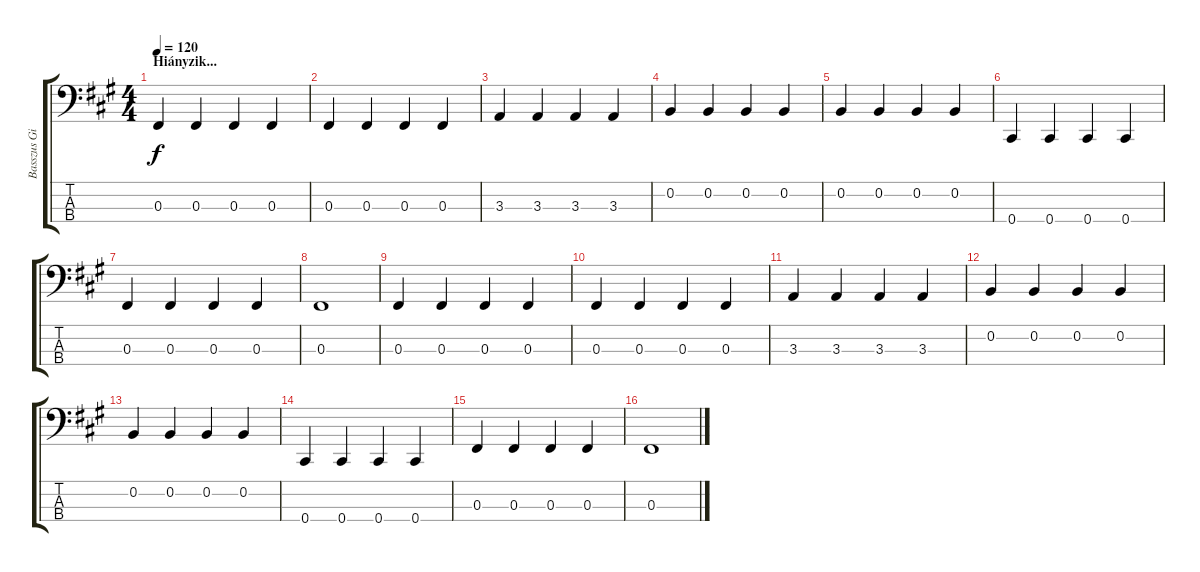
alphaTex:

\track ("Basszus Gitár" "Basszus Gi") {instrument electricbassfinger}
\staff {score tabs}
\tuning (E2 B1 Gb1 Db1) {hide}
\ts (4 4)
\section ("" "Hiányzik...")
\tempo 120
\clef f4
\ks a
0.3.4{dy f} 0.3.4 0.3.4 0.3.4 |
0.3.4 0.3.4 0.3.4 0.3.4 |
3.3.4 3.3.4 3.3.4 3.3.4 |
0.2.4 0.2.4 0.2.4 0.2.4 |
0.2.4 0.2.4 0.2.4 0.2.4 |
0.4.4 0.4.4 0.4.4 0.4.4 |
0.3.4 0.3.4 0.3.4 0.3.4 |
0.3.1 |
0.3.4 0.3.4 0.3.4 0.3.4 |
0.3.4 0.3.4 0.3.4 0.3.4 |
3.3.4 3.3.4 3.3.4 3.3.4 |
0.2.4 0.2.4 0.2.4 0.2.4 |
0.2.4 0.2.4 0.2.4 0.2.4 |
0.4.4 0.4.4 0.4.4 0.4.4 |
0.3.4 0.3.4 0.3.4 0.3.4 |
0.3.1
